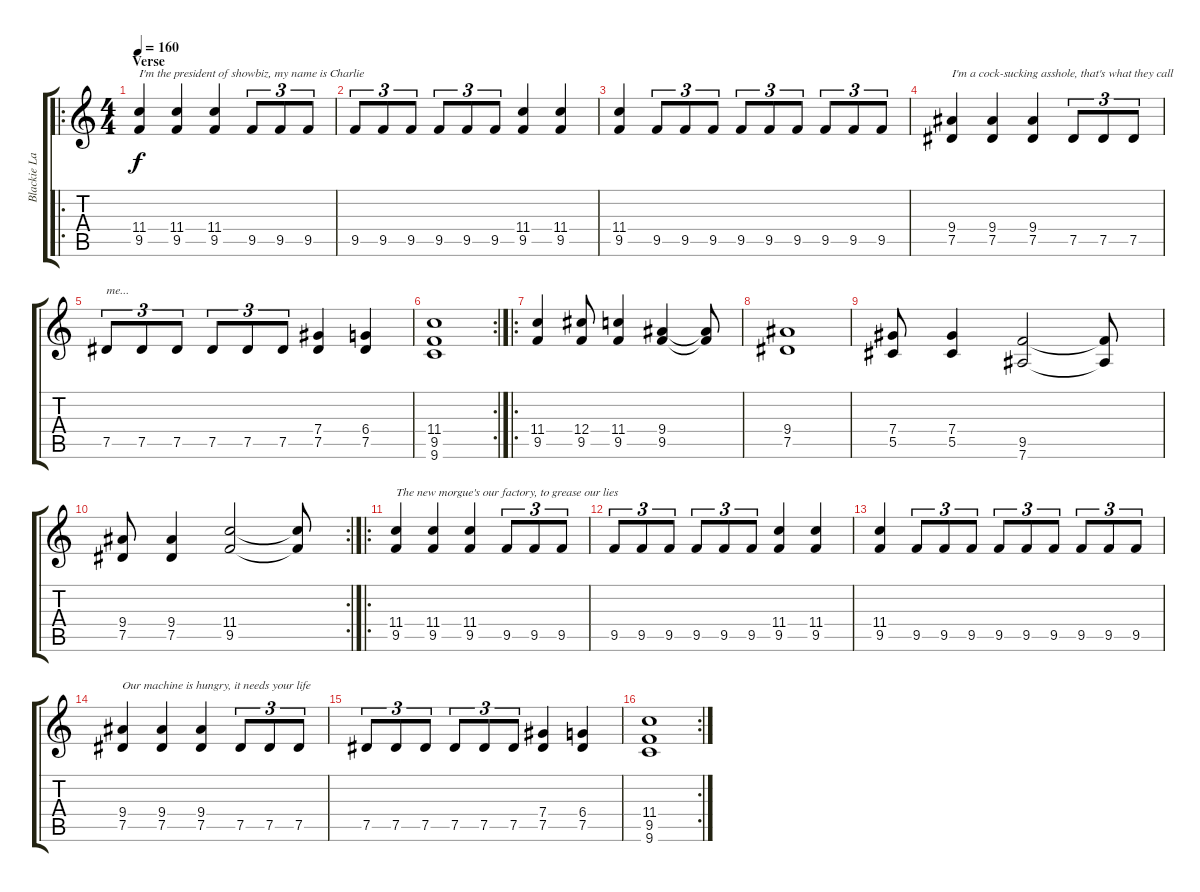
\track ("Blackie Lawless" "Blackie La") {instrument distortionguitar}
\staff {score tabs}
\tuning (Eb4 Bb3 Gb3 Db3 Ab2 Eb2) {hide}
\ro
\ts (4 4)
\section ("" "Verse")
\tempo 160
\clef g2
\ks c
(11.4 9.5).4{txt "I'm the president of showbiz, my name is Charlie" dy f} (11.4 9.5).4 (11.4 9.5).4 9.5.8{tu (3 2)} 9.5.8{tu (3 2)} 9.5.8{tu (3 2)} |
9.5.8{tu (3 2)} 9.5.8{tu (3 2)} 9.5.8{tu (3 2)} 9.5.8{tu (3 2)} 9.5.8{tu (3 2)} 9.5.8{tu (3 2)} (11.4 9.5).4 (11.4 9.5).4 |
(11.4 9.5).4 9.5.8{tu (3 2)} 9.5.8{tu (3 2)} 9.5.8{tu (3 2)} 9.5.8{tu (3 2)} 9.5.8{tu (3 2)} 9.5.8{tu (3 2)} 9.5.8{tu (3 2)} 9.5.8{tu (3 2)} 9.5.8{tu (3 2)} |
(9.4 7.5).4{txt "I'm a cock-sucking asshole, that's what they call"} (9.4 7.5).4 (9.4 7.5).4 7.5.8{tu (3 2)} 7.5.8{tu (3 2)} 7.5.8{tu (3 2)} |
7.5.8{tu (3 2) txt "me..."} 7.5.8{tu (3 2)} 7.5.8{tu (3 2)} 7.5.8{tu (3 2)} 7.5.8{tu (3 2)} 7.5.8{tu (3 2)} (7.4 7.5).4 (6.4 7.5).4 |
\rc 2
(11.4 9.5 9.6).1 |
\ro
(11.4 9.5).4 (12.4 9.5).8 (11.4 9.5).4 (9.4 9.5).4 (9.4{t} 9.5{t}).8 |
(9.4 7.5).1 |
(7.4 5.5).8 (7.4 5.5).4 (9.5 7.6).2 (9.5{t} 7.6{t}).8 |
\rc 2
(9.4 7.5).8 (9.4 7.5).4 (11.4 9.5).2 (11.4{t} 9.5{t}).8 |
\ro
(11.4 9.5).4{txt "The new morgue's our factory, to grease our lies"} (11.4 9.5).4 (11.4 9.5).4 9.5.8{tu (3 2)} 9.5.8{tu (3 2)} 9.5.8{tu (3 2)} |
9.5.8{tu (3 2)} 9.5.8{tu (3 2)} 9.5.8{tu (3 2)} 9.5.8{tu (3 2)} 9.5.8{tu (3 2)} 9.5.8{tu (3 2)} (11.4 9.5).4 (11.4 9.5).4 |
(11.4 9.5).4 9.5.8{tu (3 2)} 9.5.8{tu (3 2)} 9.5.8{tu (3 2)} 9.5.8{tu (3 2)} 9.5.8{tu (3 2)} 9.5.8{tu (3 2)} 9.5.8{tu (3 2)} 9.5.8{tu (3 2)} 9.5.8{tu (3 2)} |
(9.4 7.5).4{txt "Our machine is hungry, it needs your life"} (9.4 7.5).4 (9.4 7.5).4 7.5.8{tu (3 2)} 7.5.8{tu (3 2)} 7.5.8{tu (3 2)} |
7.5.8{tu (3 2)} 7.5.8{tu (3 2)} 7.5.8{tu (3 2)} 7.5.8{tu (3 2)} 7.5.8{tu (3 2)} 7.5.8{tu (3 2)} (7.4 7.5).4 (6.4 7.5).4 |
\rc 2
(11.4 9.5 9.6).1
